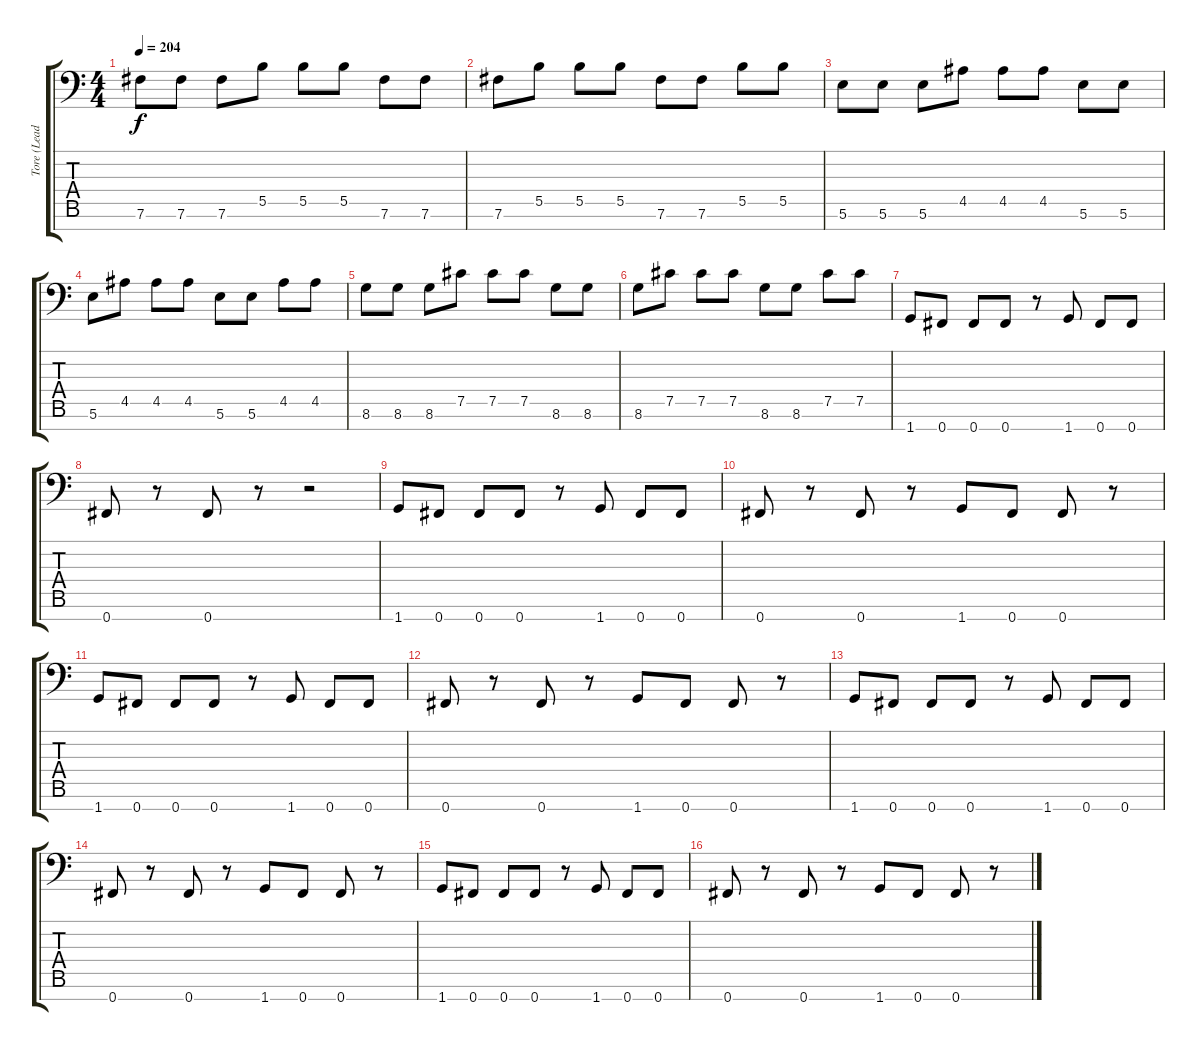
\track ("Tore (Lead Guitar)" "Tore (Lead") {instrument distortionguitar}
\staff {score tabs}
\tuning (Db4 Ab3 E3 B2 Gb2 B1 Gb1) {hide}
\ts (4 4)
\tempo 204
\clef f4
\ks c
7.6.8{dy f} 7.6.8 7.6.8 5.5.8 5.5.8 5.5.8 7.6.8 7.6.8 |
7.6.8 5.5.8 5.5.8 5.5.8 7.6.8 7.6.8 5.5.8 5.5.8 |
5.6.8 5.6.8 5.6.8 4.5.8 4.5.8 4.5.8 5.6.8 5.6.8 |
5.6.8 4.5.8 4.5.8 4.5.8 5.6.8 5.6.8 4.5.8 4.5.8 |
8.6.8 8.6.8 8.6.8 7.5.8 7.5.8 7.5.8 8.6.8 8.6.8 |
8.6.8 7.5.8 7.5.8 7.5.8 8.6.8 8.6.8 7.5.8 7.5.8 |
1.7.8 0.7.8 0.7.8 0.7.8 r.8 1.7.8 0.7.8 0.7.8 |
0.7.8 r.8 0.7.8 r.8 r.2 |
1.7.8 0.7.8 0.7.8 0.7.8 r.8 1.7.8 0.7.8 0.7.8 |
0.7.8 r.8 0.7.8 r.8 1.7.8 0.7.8 0.7.8 r.8 |
1.7.8 0.7.8 0.7.8 0.7.8 r.8 1.7.8 0.7.8 0.7.8 |
0.7.8 r.8 0.7.8 r.8 1.7.8 0.7.8 0.7.8 r.8 |
1.7.8 0.7.8 0.7.8 0.7.8 r.8 1.7.8 0.7.8 0.7.8 |
0.7.8 r.8 0.7.8 r.8 1.7.8 0.7.8 0.7.8 r.8 |
1.7.8 0.7.8 0.7.8 0.7.8 r.8 1.7.8 0.7.8 0.7.8 |
0.7.8 r.8 0.7.8 r.8 1.7.8 0.7.8 0.7.8 r.8
